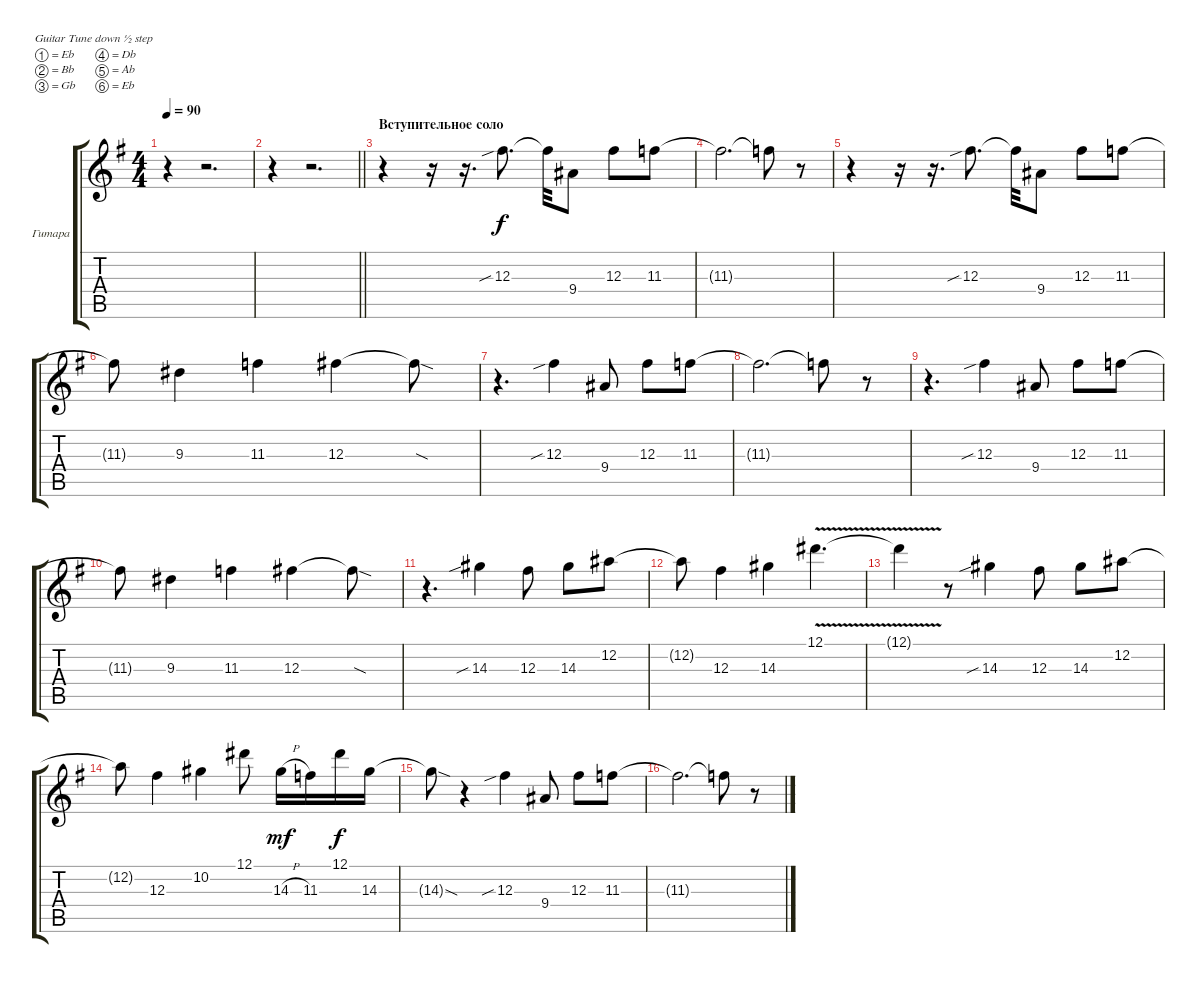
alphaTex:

\bracketExtendMode groupsimilarinstruments
\firstSystemTrackNameOrientation horizontal
\otherSystemsTrackNameOrientation horizontal
\track ("Владимир Холстинин" "Гитара") {instrument distortionguitar}
\staff {score tabs}
\tuning (Eb4 Bb3 Gb3 Db3 Ab2 Eb2)
\ts (4 4)
\tempo 90
\clef g2
\ks eminor
r.4{dy f} r.2{d} |
\barLineRight lightlight
r.4 r.2{d} |
\section ("" "Вступительное соло")
r.4 r.16 r.16{d} 12.3{sib}.8{d} 12.3{t}.32 9.4.8 12.3.8 11.3.8 |
11.3{t}.2{d} 11.3{t}.8 r.8 |
r.4 r.16 r.16{d} 12.3{sib}.8{d} 12.3{t}.32 9.4.8 12.3.8 11.3.8 |
11.3{t}.8 9.3.4 11.3.4 12.3.4 12.3{sod t}.8 |
r.4{d} 12.3{sib}.4 9.4.8 12.3.8 11.3.8 |
11.3{t}.2{d} 11.3{t}.8 r.8 |
r.4{d} 12.3{sib}.4 9.4.8 12.3.8 11.3.8 |
11.3{t}.8 9.3.4 11.3.4 12.3.4 12.3{sod t}.8 |
r.4{d} 14.3{sib}.4 12.3.8 14.3.8 12.2.8 |
12.2{t}.8 12.3.4 14.3.4 12.1{v}.4{d} |
12.1{v t}.4 r.8 14.3{sib}.4 12.3.8 14.3.8 12.2.8 |
12.2{t}.8 12.3.4 10.2.4 12.1.8 14.3{h}.16{dy mf} 11.3.16 12.1.16{dy f} 14.3.16 |
14.3{sod t}.8 r.4 12.3{sib}.4 9.4.8 12.3.8 11.3.8 |
11.3{t}.2{d} 11.3{t}.8 r.8
